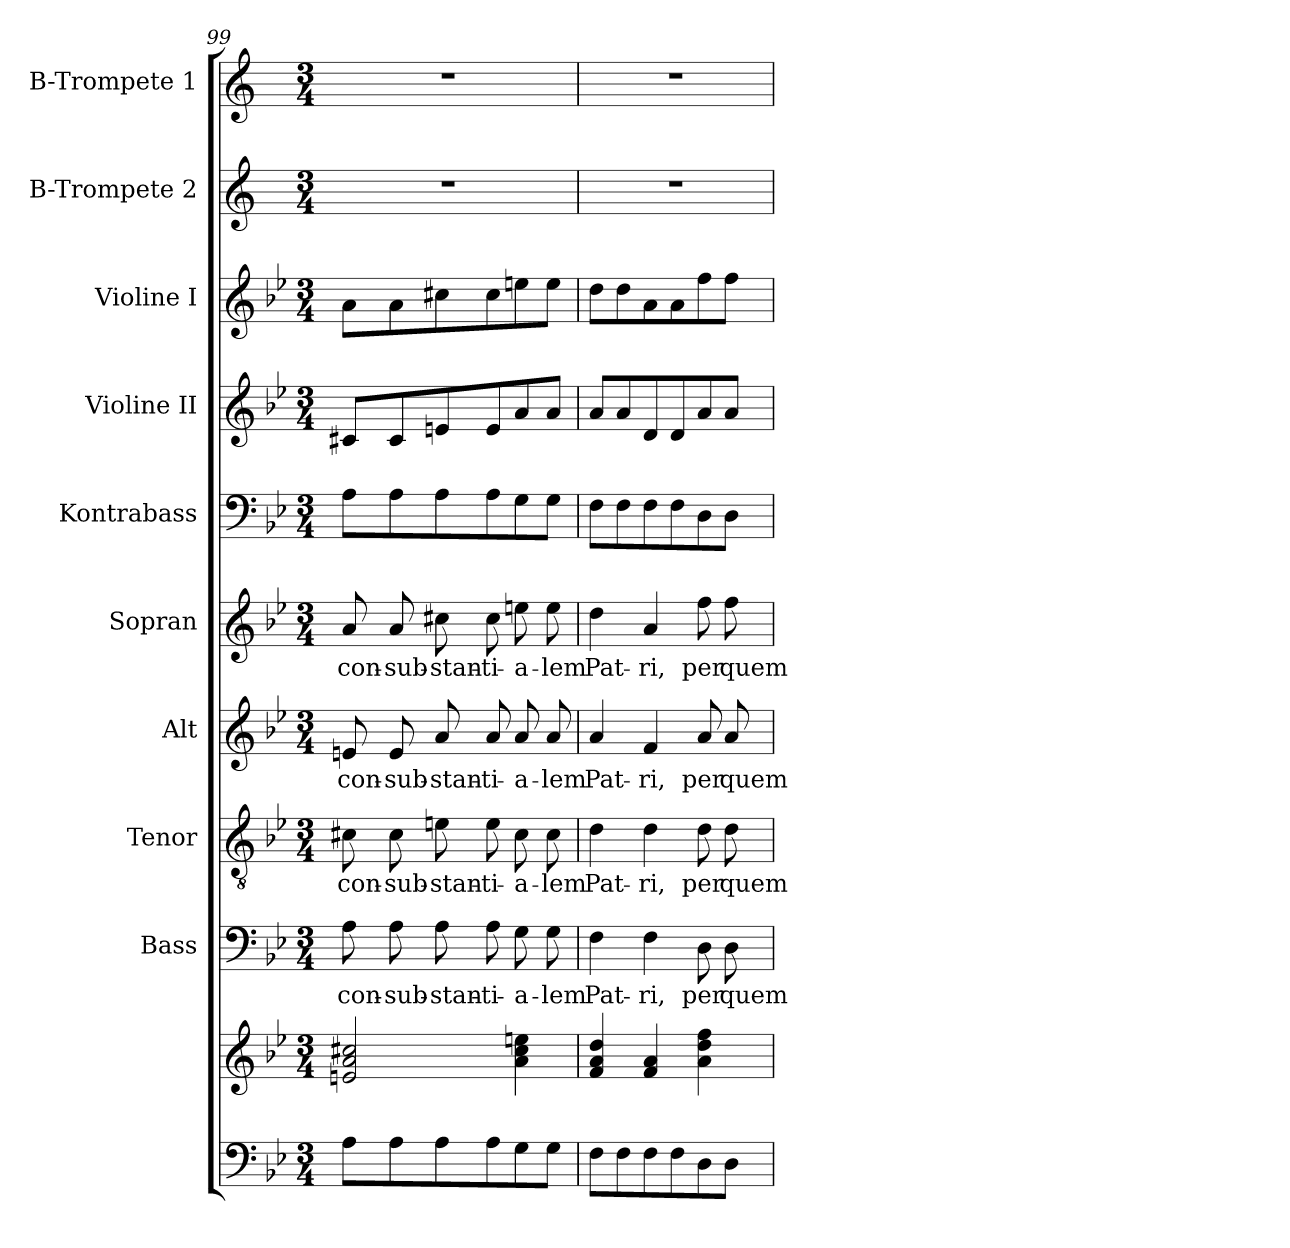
**kern	**kern	**kern	**text	**kern	**text	**kern	**text	**kern	**text	**kern	**kern	**kern	**kern	**kern
*part10	*part10	*part9	*part9	*part8	*part8	*part7	*part7	*part6	*part6	*part5	*part4	*part3	*part2	*part1
*staff11	*staff10	*staff9	*staff9	*staff8	*staff8	*staff7	*staff7	*staff6	*staff6	*staff5	*staff4	*staff3	*staff2	*staff1
*	*	*I"Bass	*	*I"Tenor	*	*I"Alt	*	*I"Sopran	*	*I"Kontrabass	*I"Violine II	*I"Violine I	*I"B-Trompete 2	*I"B-Trompete 1
*	*	*I'B.	*	*I'T.	*	*I'A.	*	*I'S.	*	*I'Kb.	*I'Vl. II	*I'Vl. I	*I'B Trp. 2	*I'B Trp. 1
*clefF4	*clefG2	*clefF4	*	*clefGv2	*	*clefG2	*	*clefG2	*	*clefF4	*clefG2	*clefG2	*clefG2	*clefG2
*	*	*	*	*	*	*	*	*	*	*ITrd7c12	*	*	*ITrd1c2	*ITrd1c2
*k[b-e-]	*k[b-e-]	*k[b-e-]	*	*k[b-e-]	*	*k[b-e-]	*	*k[b-e-]	*	*k[b-e-]	*k[b-e-]	*k[b-e-]	*k[b-e-]	*k[b-e-]
*B-:	*B-:	*B-:	*	*B-:	*	*B-:	*	*B-:	*	*B-:	*B-:	*B-:	*B-:	*B-:
*M3/4	*M3/4	*M3/4	*	*M3/4	*	*M3/4	*	*M3/4	*	*M3/4	*M3/4	*M3/4	*M3/4	*M3/4
=99	=99	=99	=99	=99	=99	=99	=99	=99	=99	=99	=99	=99	=99	=99
!	!	!	!LO:LY:b	!	!LO:LY:b	!	!LO:LY:b	!	!LO:LY:b	!	!	!	!	!
8A\L	2en/ 2a/ 2cc#X/	8A\	con-	8c#X\	con-	8en/	con-	8a/	con-	8AA\L	8c#X/L	8a\L	2.r	2.r
!	!	!	!LO:LY:b	!	!LO:LY:b	!	!LO:LY:b	!	!LO:LY:b	!	!	!	!	!
8A\	.	8A\	-sub-	8c#\	-sub-	8e/	-sub-	8a/	-sub-	8AA\	8c#/	8a\	.	.
!	!	!	!LO:LY:b	!	!LO:LY:b	!	!LO:LY:b	!	!LO:LY:b	!	!	!	!	!
8A\	.	8A\	-stan-	8en\	-stan-	8a/	-stan-	8cc#X\	-stan-	8AA\	8en/	8cc#X\	.	.
!	!	!	!LO:LY:b	!	!LO:LY:b	!	!LO:LY:b	!	!LO:LY:b	!	!	!	!	!
8A\	.	8A\	-ti-	8e\	-ti-	8a/	-ti-	8cc#\	-ti-	8AA\	8e/	8cc#\	.	.
!	!	!	!LO:LY:b	!	!LO:LY:b	!	!LO:LY:b	!	!LO:LY:b	!	!	!	!	!
8G\	4a\ 4cc#\ 4een\	8G\	-a-	8c#\	-a-	8a/	-a-	8een\	-a-	8GG\	8a/	8een\	.	.
!	!	!	!LO:LY:b	!	!LO:LY:b	!	!LO:LY:b	!	!LO:LY:b	!	!	!	!	!
8G\J	.	8G\	-lem	8c#\	-lem	8a/	-lem	8ee\	-lem	8GG\J	8a/J	8ee\J	.	.
=100	=100	=100	=100	=100	=100	=100	=100	=100	=100	=100	=100	=100	=100	=100
!	!	!	!LO:LY:b	!	!LO:LY:b	!	!LO:LY:b	!	!LO:LY:b	!	!	!	!	!
8F\L	4f/ 4a/ 4dd/	4F\	Pat-	4d\	Pat-	4a/	Pat-	4dd\	Pat-	8FF\L	8a/L	8dd\L	2.r	2.r
8F\	.	.	.	.	.	.	.	.	.	8FF\	8a/	8dd\	.	.
!	!	!	!LO:LY:b	!	!LO:LY:b	!	!LO:LY:b	!	!LO:LY:b	!	!	!	!	!
8F\	4f/ 4a/	4F\	-ri,	4d\	-ri,	4f/	-ri,	4a/	-ri,	8FF\	8d/	8a\	.	.
8F\	.	.	.	.	.	.	.	.	.	8FF\	8d/	8a\	.	.
!	!	!	!LO:LY:b	!	!LO:LY:b	!	!LO:LY:b	!	!LO:LY:b	!	!	!	!	!
8D\	4a\ 4dd\ 4ff\	8D\	per	8d\	per	8a/	per	8ff\	per	8DD\	8a/	8ff\	.	.
!	!	!	!LO:LY:b	!	!LO:LY:b	!	!LO:LY:b	!	!LO:LY:b	!	!	!	!	!
8D\J	.	8D\	quem	8d\	quem	8a/	quem	8ff\	quem	8DD\J	8a/J	8ff\J	.	.
=	=	=	=	=	=	=	=	=	=	=	=	=	=	=
*-	*-	*-	*-	*-	*-	*-	*-	*-	*-	*-	*-	*-	*-	*-
